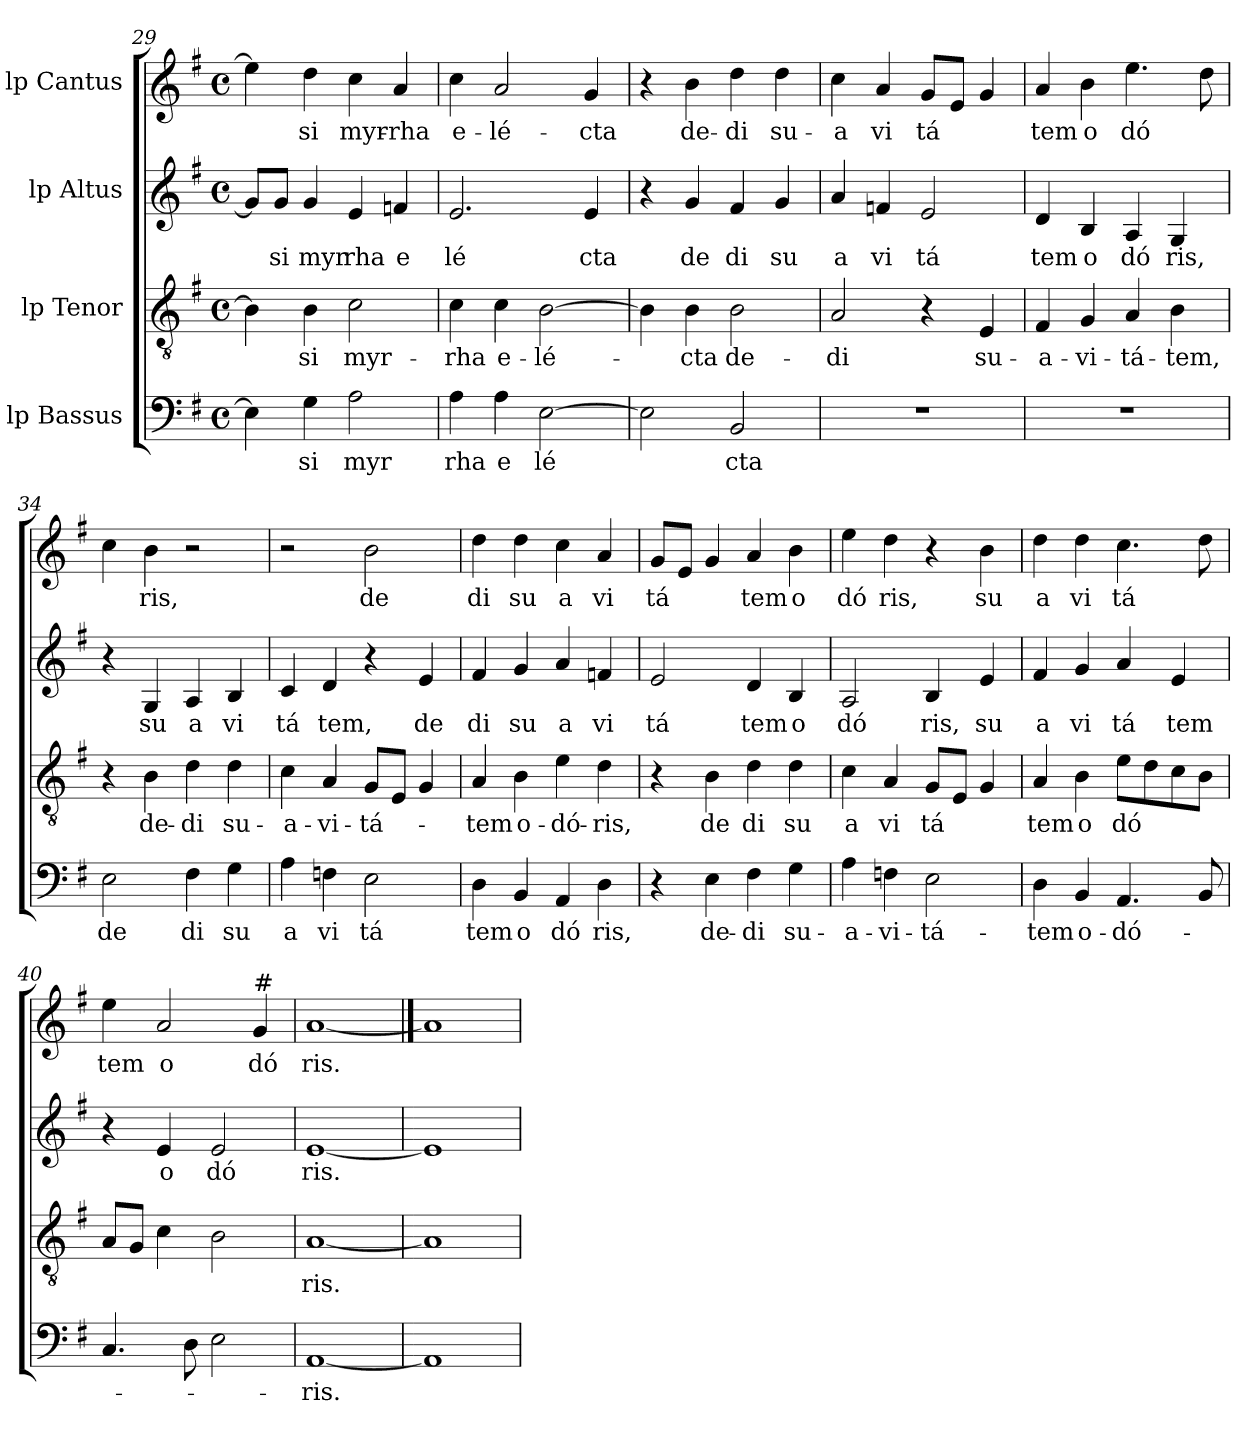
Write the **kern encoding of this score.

**kern	**text	**kern	**text	**kern	**text	**kern	**text
*part4	*part4	*part3	*part3	*part2	*part2	*part1	*part1
*staff4	*staff4	*staff3	*staff3	*staff2	*staff2	*staff1	*staff1
*I"lp Bassus	*	*I"lp Tenor	*	*I"lp Altus	*	*I"lp Cantus	*
*clefF4	*	*clefGv2	*	*clefG2	*	*clefG2	*
*k[f#]	*	*k[f#]	*	*k[f#]	*	*k[f#]	*
*G:	*	*G:	*	*G:	*	*G:	*
*M4/4	*	*M4/4	*	*M4/4	*	*M4/4	*
*met(c)	*	*met(c)	*	*met(c)	*	*met(c)	*
=29	=29	=29	=29	=29	=29	=29	=29
4E\]	.	4B\]	.	8g/L]	.	4ee\]	.
!	!	!	!	!	!LO:LY:b:cj	!	!
.	.	.	.	8g/J	si	.	.
!	!LO:LY:b:cj	!	!LO:LY:b:cj	!	!LO:LY:b:cj	!	!LO:LY:b:cj
4G\	si	4B\	-si	4g/	myr	4dd\	-si
!	!LO:LY:b:cj	!	!LO:LY:b:cj	!	!LO:LY:b:cj	!	!LO:LY:b:cj
2A\	myr	2c\	myr-	4e/	rha	4cc\	myr-
!	!	!	!	!	!LO:LY:b:cj	!	!LO:LY:b:cj
.	.	.	.	4fn/	e	4a/	-rha
=30	=30	=30	=30	=30	=30	=30	=30
!	!LO:LY:b:cj	!	!LO:LY:b:cj	!	!LO:LY:b:cj	!	!LO:LY:b:cj
4A\	rha	4c\	-rha	2.e/	lé	4cc\	e-
!	!LO:LY:b:cj	!	!LO:LY:b:cj	!	!	!	!LO:LY:b:cj
4A\	e	4c\	e-	.	.	2a/	-lé-
!	!LO:LY:b:cj	!	!LO:LY:b:cj	!	!	!	!
[>2E\	lé	[>2B\	-lé-	.	.	.	.
!	!	!	!	!	!LO:LY:b:cj	!	!LO:LY:b:cj
.	.	.	.	4e/	cta	4g/	-cta
=31	=31	=31	=31	=31	=31	=31	=31
2E\]	.	4B\]	.	4r	.	4r	.
!	!	!	!LO:LY:b:cj	!	!LO:LY:b:cj	!	!LO:LY:b:cj
.	.	4B\	-cta	4g/	de	4b\	de-
!	!LO:LY:b:cj	!	!LO:LY:b:cj	!	!LO:LY:b:cj	!	!LO:LY:b:cj
2BB/	cta	2B\	de-	4f#/	di	4dd\	-di
!	!	!	!	!	!LO:LY:b:cj	!	!LO:LY:b:cj
.	.	.	.	4g/	su	4dd\	su-
!!LO:LB:g=z
=32	=32	=32	=32	=32	=32	=32	=32
!	!	!	!LO:LY:b:cj	!	!LO:LY:b:cj	!	!LO:LY:b:cj
1r	.	2A/	-di	4a/	a	4cc\	-a
!	!	!	!	!	!LO:LY:b:cj	!	!LO:LY:b:cj
.	.	.	.	4fn/	vi	4a/	vi
!	!	!	!	!	!LO:LY:b:cj	!	!LO:LY:b:cj
.	.	4r	.	2e/	tá	8g/L	tá
.	.	.	.	.	.	8e/J	.
!	!	!	!LO:LY:b:cj	!	!	!	!
.	.	4E/	su-	.	.	4g/	.
=33	=33	=33	=33	=33	=33	=33	=33
!	!	!	!LO:LY:b:cj	!	!LO:LY:b:cj	!	!LO:LY:b:cj
1r	.	4F#/	-a-	4d/	tem	4a/	tem
!	!	!	!LO:LY:b:cj	!	!LO:LY:b:cj	!	!LO:LY:b:cj
.	.	4G/	-vi-	4B/	o	4b\	o
!	!	!	!LO:LY:b:cj	!	!LO:LY:b:cj	!	!LO:LY:b:cj
.	.	4A/	-tá-	4A/	dó	4.ee\	dó
!	!	!	!LO:LY:b:cj	!	!LO:LY:b:cj	!	!
.	.	4B\	-tem,	4G/	ris,	.	.
.	.	.	.	.	.	8dd\	.
=34	=34	=34	=34	=34	=34	=34	=34
!	!LO:LY:b:cj	!	!	!	!	!	!
2E\	de	4r	.	4r	.	4cc\	.
!	!	!	!LO:LY:b:cj	!	!LO:LY:b:cj	!	!LO:LY:b:cj
.	.	4B\	de-	4G/	su	4b\	ris,
!	!LO:LY:b:cj	!	!LO:LY:b:cj	!	!LO:LY:b:cj	!	!
4F#\	di	4d\	-di	4A/	a	2r	.
!	!LO:LY:b:cj	!	!LO:LY:b:cj	!	!LO:LY:b:cj	!	!
4G\	su	4d\	su-	4B/	vi	.	.
=35	=35	=35	=35	=35	=35	=35	=35
!	!LO:LY:b:cj	!	!LO:LY:b:cj	!	!LO:LY:b:cj	!	!
4A\	a	4c\	-a-	4c/	tá	2r	.
!	!LO:LY:b:cj	!	!LO:LY:b:cj	!	!LO:LY:b:cj	!	!
4Fn\	vi	4A/	-vi-	4d/	tem,	.	.
!	!LO:LY:b:cj	!	!LO:LY:b:cj	!	!	!	!LO:LY:b:cj
2E\	tá	8G/L	-tá-	4r	.	2b\	de
.	.	8E/J	.	.	.	.	.
!	!	!	!	!	!LO:LY:b:cj	!	!
.	.	4G/	.	4e/	de	.	.
=36	=36	=36	=36	=36	=36	=36	=36
!	!LO:LY:b:cj	!	!LO:LY:b:cj	!	!LO:LY:b:cj	!	!LO:LY:b:cj
4D\	tem	4A/	-tem	4f#/	di	4dd\	di
!	!LO:LY:b:cj	!	!LO:LY:b:cj	!	!LO:LY:b:cj	!	!LO:LY:b:cj
4BB/	o	4B\	o-	4g/	su	4dd\	su
!	!LO:LY:b:cj	!	!LO:LY:b:cj	!	!LO:LY:b:cj	!	!LO:LY:b:cj
4AA/	dó	4e\	-dó-	4a/	a	4cc\	a
!	!LO:LY:b:cj	!	!LO:LY:b:cj	!	!LO:LY:b:cj	!	!LO:LY:b:cj
4D\	ris,	4d\	-ris,	4fn/	vi	4a/	vi
!!LO:LB:g=z
=37	=37	=37	=37	=37	=37	=37	=37
!	!	!	!	!	!LO:LY:b:cj	!	!LO:LY:b:cj
4r	.	4r	.	2e/	tá	8g/L	tá
.	.	.	.	.	.	8e/J	.
!	!LO:LY:b:cj	!	!LO:LY:b:cj	!	!	!	!
4E\	de-	4B\	de	.	.	4g/	.
!	!LO:LY:b:cj	!	!LO:LY:b:cj	!	!LO:LY:b:cj	!	!LO:LY:b:cj
4F#\	-di	4d\	di	4d/	tem	4a/	tem
!	!LO:LY:b:cj	!	!LO:LY:b:cj	!	!LO:LY:b:cj	!	!LO:LY:b:cj
4G\	su-	4d\	su	4B/	o	4b\	o
=38	=38	=38	=38	=38	=38	=38	=38
!	!LO:LY:b:cj	!	!LO:LY:b:cj	!	!LO:LY:b:cj	!	!LO:LY:b:cj
4A\	-a-	4c\	a	2A/	dó	4ee\	dó
!	!LO:LY:b:cj	!	!LO:LY:b:cj	!	!	!	!LO:LY:b:cj
4Fn\	-vi-	4A/	vi	.	.	4dd\	ris,
!	!LO:LY:b:cj	!	!LO:LY:b:cj	!	!LO:LY:b:cj	!	!
2E\	-tá-	8G/L	tá	4B/	ris,	4r	.
.	.	8E/J	.	.	.	.	.
!	!	!	!	!	!LO:LY:b:cj	!	!LO:LY:b:cj
.	.	4G/	.	4e/	su	4b\	su
=39	=39	=39	=39	=39	=39	=39	=39
!	!LO:LY:b:cj	!	!LO:LY:b:cj	!	!LO:LY:b:cj	!	!LO:LY:b:cj
4D\	-tem	4A/	tem	4f#/	a	4dd\	a
!	!LO:LY:b:cj	!	!LO:LY:b:cj	!	!LO:LY:b:cj	!	!LO:LY:b:cj
4BB/	o-	4B\	o	4g/	vi	4dd\	vi
!	!LO:LY:b:cj	!	!LO:LY:b:cj	!	!LO:LY:b:cj	!	!LO:LY:b:cj
4.AA/	-dó-	8e\L	dó	4a/	tá	4.cc\	tá
.	.	8d\	.	.	.	.	.
!	!	!	!	!	!LO:LY:b:cj	!	!
.	.	8c\	.	4e/	tem	.	.
8BB/	.	8B\J	.	.	.	8dd\	.
=40	=40	=40	=40	=40	=40	=40	=40
!	!	!	!	!	!	!	!LO:LY:b:cj
4.C/	.	8A/L	.	4r	.	4ee\	tem
.	.	8G/J	.	.	.	.	.
!	!	!	!	!	!LO:LY:b:cj	!	!LO:LY:b:cj
.	.	4c\	.	4e/	o	2a/	o
8D\	.	.	.	.	.	.	.
!	!	!	!	!	!LO:LY:b:cj	!	!
2E\	.	2B\	.	2e/	dó	.	.
!	!	!	!	!	!	!LO:TX:a:t=#	!
!	!	!	!	!	!	!	!LO:LY:b:cj
.	.	.	.	.	.	4g/	dó
=41	=41	=41	=41	=41	=41	=41	=41
!	!LO:LY:b:cj	!	!LO:LY:b:cj	!	!LO:LY:b:cj	!	!LO:LY:b:cj
[1AA	-ris.	[1A	ris.	[1e	ris.	[1a	ris.
=42	==42	=42	==42	=42	==42	==42	==42
1AA]	.	1A]	.	1e]	.	1a]	.
=	=	=	=	=	=	=	=
*-	*-	*-	*-	*-	*-	*-	*-
